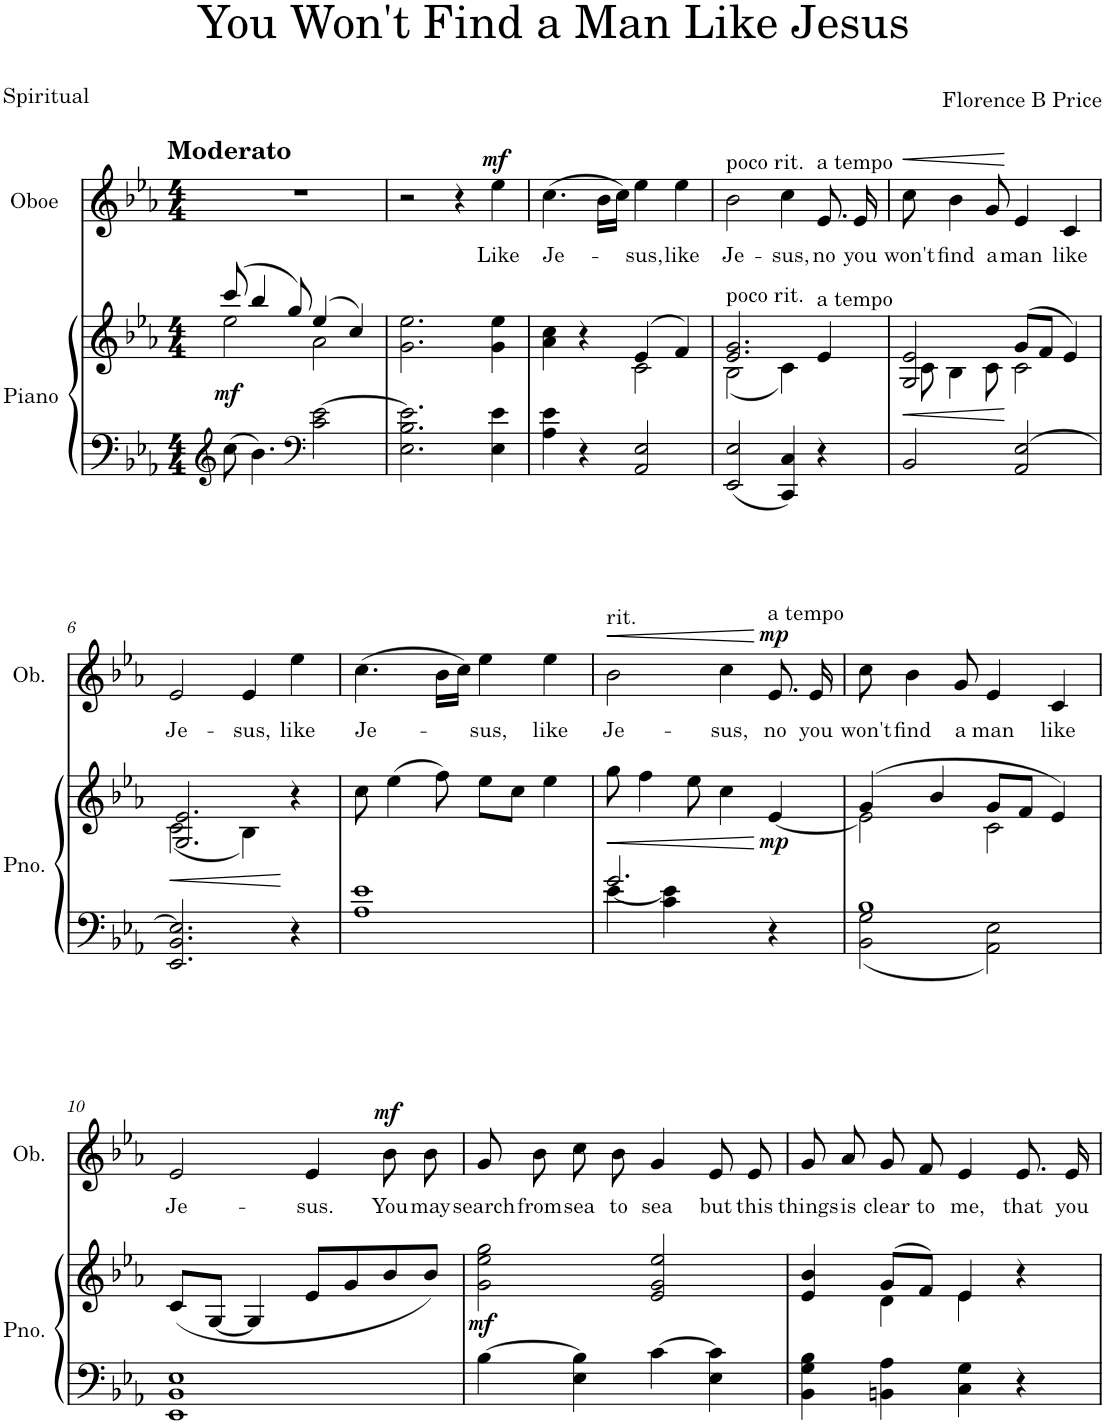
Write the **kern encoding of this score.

**kern	**kern	**dynam	**kern	**text	**dynam
*part2	*part2	*part2	*part1	*part1	*part1
*staff3	*staff2	*staff2/3	*staff1	*staff1	*staff1
*I"Piano	*	*	*I"Oboe	*	*
*I'Pno.	*	*	*I'Ob.	*	*
*clefG2	*clefG2	*	*clefG2	*	*
*k[b-e-a-]	*k[b-e-a-]	*	*k[b-e-a-]	*	*
*M4/4	*M4/4	*	*M4/4	*	*
=1	=1	=1	=1	=1	=1
*	*^	*	*	*	*
!	!	!	!	!LO:TX:a:B:t=Moderato	!	!
!	!	!	!LO:DY:b	!	!	!
8cc\	(8ccc/	2ee-\	mf	1r	.	.
4.b-\	4bb-/	.	.	.	.	.
.	8gg/)	.	.	.	.	.
*clefF4	*	*	*	*	*	*
2c\ [2e-\	(4ee-/	2a-\	.	.	.	.
.	4cc/)	.	.	.	.	.
*	*v	*v	*	*	*	*
=2	=2	=2	=2	=2	=2
2.E-\ 2.B-\ 2.e-\]	2.g\ 2.ee-\	.	2r	.	.
.	.	.	4r	.	.
!	!	!	!	!LO:LY:b	!LO:DY:a
4E-\ 4e-\	4g\ 4ee-\	.	4ee-\	Like	mf
=3	=3	=3	=3	=3	=3
*	*^	*	*	*	*
!	!	!	!	!	!LO:LY:b	!
4A-\ 4e-\	4a-\ 4cc\	2ryy	.	(4.cc\	Je-	.
4r	4r	.	.	.	.	.
.	.	.	.	16b-\LL	.	.
.	.	.	.	16cc\JJ)	.	.
!	!	!	!	!	!LO:LY:b	!
2AA-/ 2E-/	(4e-/	2c\	.	4ee-\	-sus,	.
!	!	!	!	!	!LO:LY:b	!
.	4f/)	.	.	4ee-\	like	.
=4	=4	=4	=4	=4	=4	=4
!	!	!	!	!LO:TX:a:t=poco rit.	!	!
!	!LO:TX:a:t=poco rit.	!	!	!	!	!
!	!	!	!	!	!LO:LY:b	!
2EE-/ 2E-/	2.e-/ 2.g/	(2B-\	.	2b-\	Je-	.
!	!	!	!	!	!LO:LY:b	!
4CC/ 4C/	.	4c\)	.	4cc\	-sus,	.
!	!	!	!	!LO:TX:a:t=a tempo	!	!
!	!LO:TX:a:t=a tempo	!	!	!	!	!
!	!	!	!	!	!LO:LY:b	!
4r	4e-/	4ryy	.	8.e-/	no	.
!	!	!	!	!	!LO:LY:b	!
.	.	.	.	16e-/	you	.
=5	=5	=5	=5	=5	=5	=5
!	!	!	!LO:HP:b	!	!LO:LY:b	!LO:HP:b
2BB-/	2G/ 2e-/	8c\	<	8cc\	won't	<
!	!	!	!	!	!LO:LY:b	!
.	.	4B-\	.	4b-\	find	.
!	!	!	!	!	!LO:LY:b	!
.	.	8c\	.	8g/	a	.
!	!	!	!	!	!LO:LY:b	!
2AA-/ [2E-/	(8g/L	2c\	[	4e-/	man	[
.	8f/J	.	.	.	.	.
!	!	!	!	!	!LO:LY:b	!
.	4e-/)	.	.	4c/	like	.
!!LO:LB:g=z
=6	=6	=6	=6	=6	=6	=6
!	!	!	!LO:HP:b	!	!LO:LY:b	!
2.EE-/ 2.BB-/ 2.E-/]	2.G/ 2.e-/	(2c\	<	2e-/	Je-	.
!	!	!	!	!	!LO:LY:b	!
.	.	4B-\)	.	4e-/	-sus,	.
!	!	!	!	!	!LO:LY:b	!
4r	4r	4ryy	[	4ee-\	like	.
=7	=7	=7	=7	=7	=7	=7
!	!	!	!	!	!LO:LY:b	!
*	*v	*v	*	*	*	*
1A- 1e-	8cc\	.	(4.cc\	Je-	.
.	(4ee-\	.	.	.	.
.	8ff\)	.	16b-\LL	.	.
.	.	.	16cc\JJ)	.	.
!	!	!	!	!LO:LY:b	!
.	8ee-\L	.	4ee-\	-sus,	.
.	8cc\J	.	.	.	.
!	!	!	!	!LO:LY:b	!
.	4ee-\	.	4ee-\	like	.
=8	=8	=8	=8	=8	=8
*^	*	*	*	*	*
!	!	!	!	!LO:TX:a:t=rit.	!	!
!	!	!	!LO:HP:b	!	!LO:LY:b	!LO:HP:b
2.g/	[4e-\	8gg\	<	2b-\	Je-	<
.	.	4ff\	.	.	.	.
.	4c\ 4e-\]	.	.	.	.	.
.	.	8ee-\	.	.	.	.
!	!	!	!	!	!LO:LY:b	!
.	2ryy	4cc\	.	4cc\	-sus,	.
!	!	!	!	!LO:TX:a:t=a tempo	!	!
!	!	!	!LO:DY:n=1:b	!	!LO:LY:b	!LO:DY:n=1:a
4r	.	[4e-/	[ mp	8.e-/	no	[ mp
!	!	!	!	!	!LO:LY:b	!
.	.	.	.	16e-/	you	.
=9	=9	=9	=9	=9	=9	=9
*	*	*^	*	*	*	*
!	!	!	!	!	!	!LO:LY:b	!
1B-	2BB-\ 2G\	(4g/	2e-\]	.	8cc\	won't	.
!	!	!	!	!	!	!LO:LY:b	!
.	.	.	.	.	4b-\	find	.
.	.	4b-/	.	.	.	.	.
!	!	!	!	!	!	!LO:LY:b	!
.	.	.	.	.	8g/	a	.
!	!	!	!	!	!	!LO:LY:b	!
.	2AA-\ 2E-\	8g/L	2c\	.	4e-/	man	.
.	.	8f/J	.	.	.	.	.
!	!	!	!	!	!	!LO:LY:b	!
.	.	4e-/)	.	.	4c/	like	.
*v	*v	*	*	*	*	*	*
*	*v	*v	*	*	*	*
!!LO:LB:g=z
=10	=10	=10	=10	=10	=10
!	!	!	!	!LO:LY:b	!
1EE- 1BB- 1E-	(8c/L	.	2e-/	Je-	.
.	[8G/J	.	.	.	.
.	4G/]	.	.	.	.
!	!	!	!	!LO:LY:b	!
.	8e-/L	.	4e-/	-sus.	.
.	8g/	.	.	.	.
!	!	!	!	!LO:LY:b	!LO:DY:a
.	8b-/	.	8b-\	You	mf
!	!	!	!	!LO:LY:b	!
.	8b-/J)	.	8b-\	may	.
=11	=11	=11	=11	=11	=11
!	!	!LO:DY:b	!	!LO:LY:b	!
[4B-\	2g\ 2ee-\ 2gg\	mf	8g/	search	.
!	!	!	!	!LO:LY:b	!
.	.	.	8b-\	from	.
!	!	!	!	!LO:LY:b	!
4E-\ 4B-\]	.	.	8cc\	sea	.
!	!	!	!	!LO:LY:b	!
.	.	.	8b-\	to	.
!	!	!	!	!LO:LY:b	!
[4c\	2e-/ 2g/ 2ee-/	.	4g/	sea	.
!	!	!	!	!LO:LY:b	!
4E-\ 4c\]	.	.	8e-/	but	.
!	!	!	!	!LO:LY:b	!
.	.	.	8e-/	this	.
=12	=12	=12	=12	=12	=12
*	*^	*	*	*	*
!	!	!	!	!	!LO:LY:b	!
4BB-\ 4G\ 4B-\	4e-/ 4b-/	4ryy	.	8g/	things	.
!	!	!	!	!	!LO:LY:b	!
.	.	.	.	8a-/	is	.
!	!	!	!	!	!LO:LY:b	!
4BBn\ 4A-\	(8g/L	4d\	.	8g/	clear	.
!	!	!	!	!	!LO:LY:b	!
.	8f/J)	.	.	8f/	to	.
!	!	!	!	!	!LO:LY:b	!
4C\ 4G\	4e-/	4e-\	.	4e-/	me,	.
!	!	!	!	!	!LO:LY:b	!
4r	4r	4ryy	.	8.e-/	that	.
!	!	!	!	!	!LO:LY:b	!
.	.	.	.	16e-/	you	.
*	*v	*v	*	*	*	*
=	=	=	=	=	=
*-	*-	*-	*-	*-	*-
